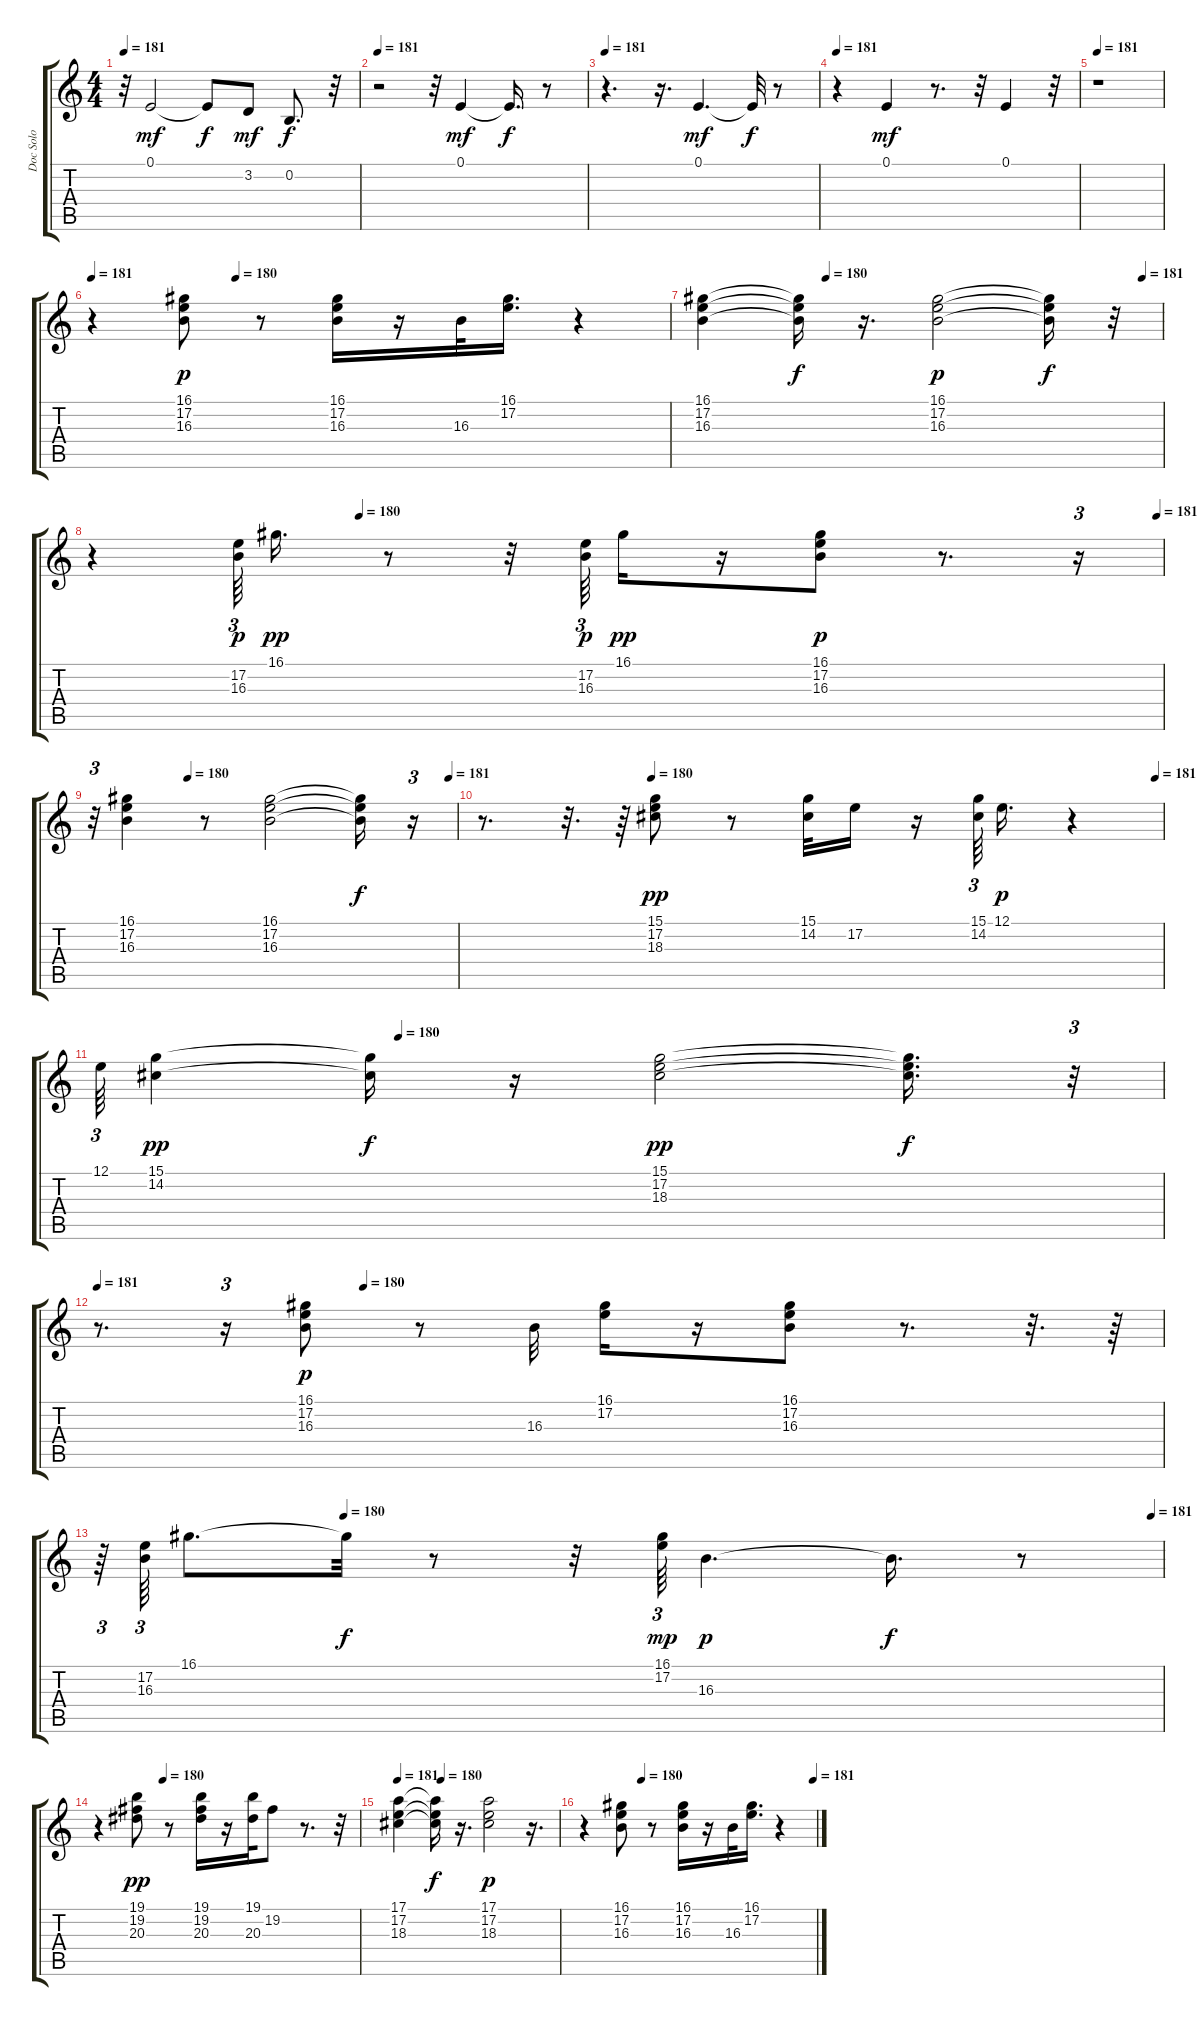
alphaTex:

\track ("Doc Solo" "Doc Solo") {instrument tremolostrings}
\staff {score tabs}
\tuning (E4 B3 G3 D3 A2 E2) {hide}
\ts (4 4)
\tempo 181
\clef g2
\ks c
r.32{dy mf} 0.1.2 0.1{t}.8{dy f} 3.2.8{dy mf} 0.2.8{d dy f} r.32 |
\tempo 181
r.2 r.32 0.1.4{dy mf} 0.1{t}.16{d dy f} r.8 |
\tempo 181
r.4{d} r.16{d} 0.1.4{d dy mf} 0.1{t}.32{dy f} r.8 |
\tempo 181
r.4 0.1.4{dy mf} r.8{d} r.32 0.1.4 r.32 |
\tempo 181
r.1 |
\tempo 181
\tempo (180 0.25)
r.4 (16.1 17.2 16.3).8{dy p} r.8 (16.1 17.2 16.3).16 r.16 16.3.32 (16.1 17.2).16{d} r.4 |
\tempo (180 0.2708333333333333)
\tempo (181 0.9583333333333334)
(16.1 17.2 16.3).4 (16.1{t} 17.2{t} 16.3{t}).16{dy f} r.16{d} (16.1 17.2 16.3).2{dy p} (16.1{t} 17.2{t} 16.3{t}).16{dy f} r.32 |
\tempo (180 0.25)
\tempo (181 0.9947916666666666)
r.4 (17.2 16.3).64{tu (3 2) dy p} 16.1.16{d dy pp} r.8 r.32 (17.2 16.3).64{tu (3 2) dy p} 16.1.16{dy pp} r.16 (16.1 17.2 16.3).8{dy p} r.8{d} r.16{tu (3 2)} |
\tempo (180 0.2604166666666667)
\tempo (181 0.9791666666666666)
r.32{tu (3 2)} (16.1 17.2 16.3).4 r.8 (16.1 17.2 16.3).2 (16.1{t} 17.2{t} 16.3{t}).16{dy f} r.16{tu (3 2)} |
\tempo (180 0.25)
\tempo (181 0.9895833333333334)
r.8{d} r.32{d} r.64 (15.1 17.2 18.3).8{dy pp} r.8 (15.1 14.2).32 17.2.16 r.16 (15.1 14.2).64{tu (3 2)} 12.1.16{d dy p} r.4 |
\tempo (180 0.28125)
12.1.64{tu (3 2)} (15.1 14.2).4{dy pp} (15.1{t} 14.2{t}).16{dy f} r.16 (15.1 17.2 18.3).2{dy pp} (15.1{t} 17.2{t} 18.3{t}).16{d dy f} r.32{tu (3 2)} |
\tempo 181
\tempo (180 0.25)
r.8{d} r.16{tu (3 2)} (16.1 17.2 16.3).8{dy p} r.8 16.3.32 (16.1 17.2).16 r.16 (16.1 17.2 16.3).8 r.8{d} r.32{d} r.64 |
\tempo (180 0.22916666666666666)
\tempo (181 0.9895833333333334)
r.64{tu (3 2)} (17.2 16.3).64{tu (3 2)} 16.1.8{d} 16.1{t}.32{dy f} r.8 r.32 (16.1 17.2).64{tu (3 2) dy mp} 16.3.4{d dy p} 16.3{t}.16{d dy f} r.8 |
\tempo (180 0.25)
r.4 (19.1 19.2 20.3).8{dy pp} r.8 (19.1 19.2 20.3).16 r.16 (19.1 20.3).32 19.2.8 r.8{d} r.32 |
\tempo 181
\tempo (180 0.2708333333333333)
(17.1 17.2 18.3).4 (17.1{t} 17.2{t} 18.3{t}).16{dy f} r.16{d} (17.1 17.2 18.3).2{dy p} r.16{d} |
\tempo (180 0.25)
\tempo (181 0.9895833333333334)
r.4 (16.1 17.2 16.3).8 r.8 (16.1 17.2 16.3).16 r.16 16.3.32 (16.1 17.2).16{d} r.4
